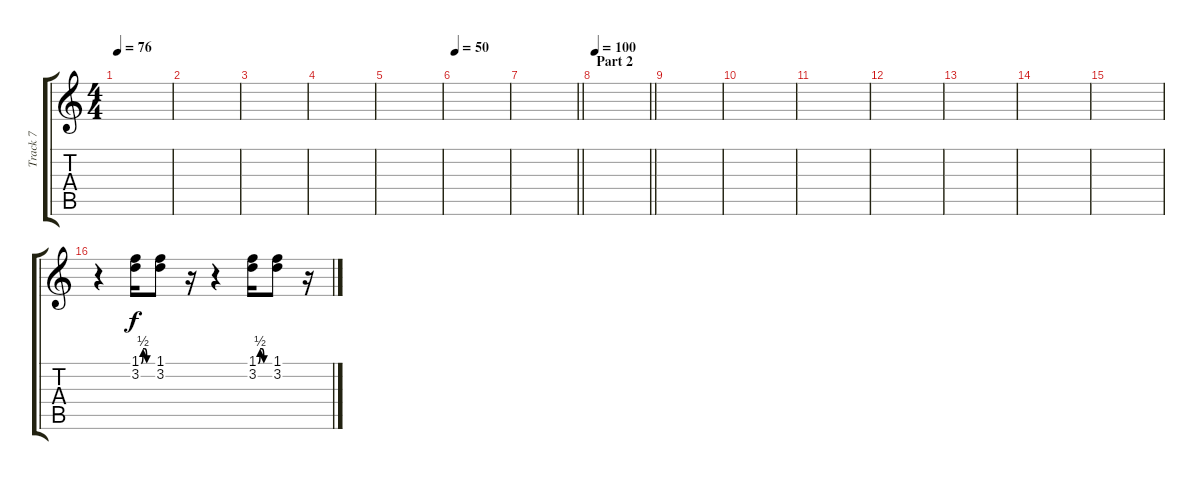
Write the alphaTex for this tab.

\track ("Track 7" "Track 7") {instrument distortionguitar}
\staff {score tabs}
\tuning (E4 B3 G3 D3 A2 E2) {hide}
\ts (4 4)
\tempo 76
\clef g2
\ks c
|
|
|
|
|
\tempo 50
|
\barLineRight lightlight
|
\section ("" "Part 2")
\tempo 100
\barLineRight lightlight
|
|
|
|
|
|
|
|
r.4 (1.1{be (custom 0 0 10 2 20 2 30 0 60 0)} 3.2).16 (1.1 3.2).8 r.16 r.4 (1.1{be (custom 0 0 10 2 20 2 30 0 60 0)} 3.2).16 (1.1 3.2).8 r.16
